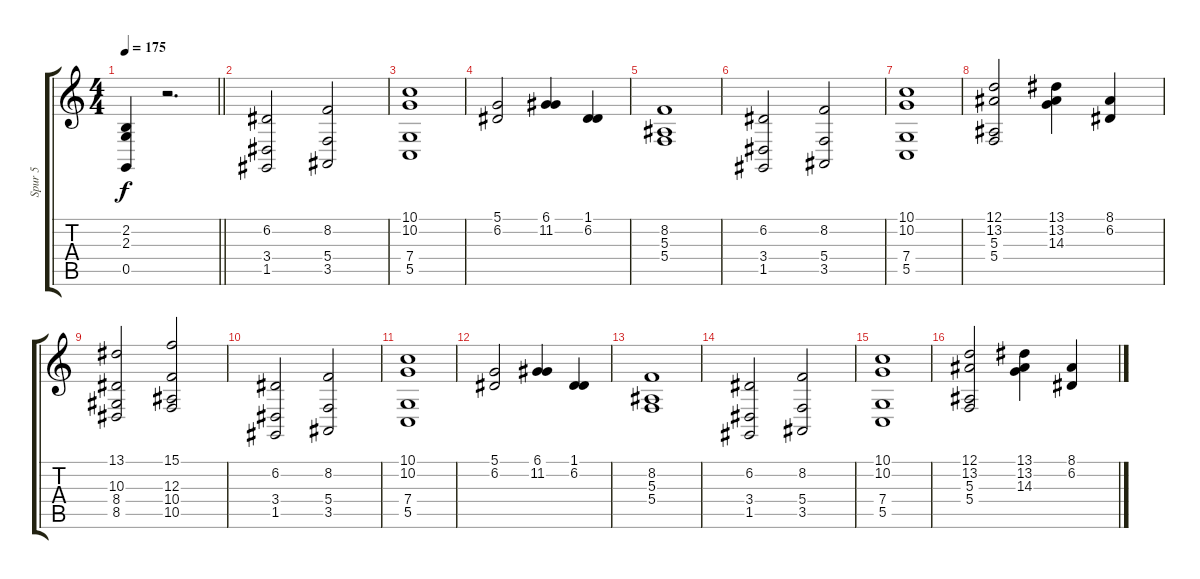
\track ("Spur 5" "Spur 5") {instrument stringensemble1}
\staff {score tabs}
\tuning (D4 A3 F3 C3 G2 D2) {hide}
\ts (4 4)
\tempo 175
\clef g2
\barLineRight lightlight
\ks c
(2.2 2.3 0.5).4{dy f} r.2{d} |
(6.2 3.4 1.5).2 (8.2 5.4 3.5).2 |
(10.1 10.2 7.4 5.5).1 |
(5.1 6.2).2 (6.1 11.2).4 (1.1 6.2).4 |
(8.2 5.3 5.4).1 |
(6.2 3.4 1.5).2 (8.2 5.4 3.5).2 |
(10.1 10.2 7.4 5.5).1 |
(12.1 13.2 5.3 5.4).2 (13.1 13.2 14.3).4 (8.1 6.2).4 |
(13.1 10.3 8.4 8.5).2 (15.1 12.3 10.4 10.5).2 |
(6.2 3.4 1.5).2 (8.2 5.4 3.5).2 |
(10.1 10.2 7.4 5.5).1 |
(5.1 6.2).2 (6.1 11.2).4 (1.1 6.2).4 |
(8.2 5.3 5.4).1 |
(6.2 3.4 1.5).2 (8.2 5.4 3.5).2 |
(10.1 10.2 7.4 5.5).1 |
(12.1 13.2 5.3 5.4).2 (13.1 13.2 14.3).4 (8.1 6.2).4
